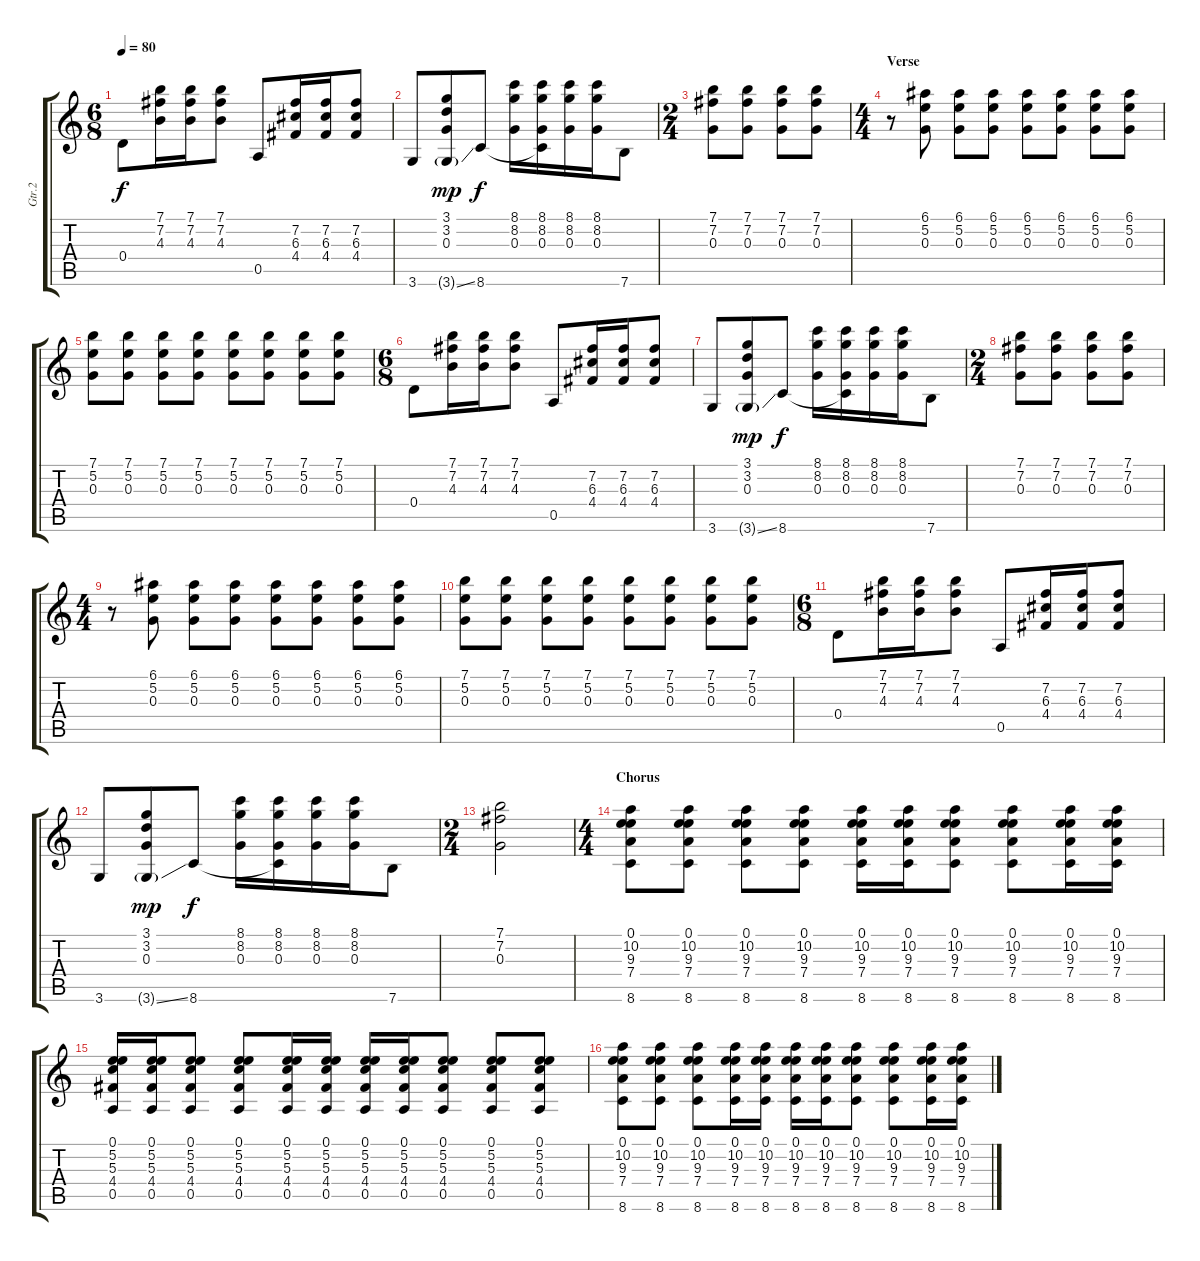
\track ("Gtr.2" "Gtr.2") {instrument acousticguitarsteel}
\staff {score tabs}
\tuning (E4 B3 G3 D3 A2 E2) {hide}
\ts (6 8)
\tempo 80
\clef g2
\ks c
0.4.8{dy f} (7.1 7.2 4.3).16 (7.1 7.2 4.3).16 (7.1 7.2 4.3).8 0.5.8 (7.2 6.3 4.4).16 (7.2 6.3 4.4).16 (7.2 6.3 4.4).8 |
3.6.8 (3.1 3.2 0.3 3.6{ss g}).8{dy mp} 8.6.8{dy f} (8.1 8.2 0.3).16 (8.1 8.2 0.3 8.6{t}).16 (8.1 8.2 0.3).16 (8.1 8.2 0.3).16 7.6.8 |
\ts (2 4)
(7.1 7.2 0.3).8 (7.1 7.2 0.3).8 (7.1 7.2 0.3).8 (7.1 7.2 0.3).8 |
\ts (4 4)
\section ("" "Verse")
r.8 (6.1 5.2 0.3).8 (6.1 5.2 0.3).8 (6.1 5.2 0.3).8 (6.1 5.2 0.3).8 (6.1 5.2 0.3).8 (6.1 5.2 0.3).8 (6.1 5.2 0.3).8 |
(7.1 5.2 0.3).8 (7.1 5.2 0.3).8 (7.1 5.2 0.3).8 (7.1 5.2 0.3).8 (7.1 5.2 0.3).8 (7.1 5.2 0.3).8 (7.1 5.2 0.3).8 (7.1 5.2 0.3).8 |
\ts (6 8)
0.4.8 (7.1 7.2 4.3).16 (7.1 7.2 4.3).16 (7.1 7.2 4.3).8 0.5.8 (7.2 6.3 4.4).16 (7.2 6.3 4.4).16 (7.2 6.3 4.4).8 |
3.6.8 (3.1 3.2 0.3 3.6{ss g}).8{dy mp} 8.6.8{dy f} (8.1 8.2 0.3).16 (8.1 8.2 0.3 8.6{t}).16 (8.1 8.2 0.3).16 (8.1 8.2 0.3).16 7.6.8 |
\ts (2 4)
(7.1 7.2 0.3).8 (7.1 7.2 0.3).8 (7.1 7.2 0.3).8 (7.1 7.2 0.3).8 |
\ts (4 4)
r.8 (6.1 5.2 0.3).8 (6.1 5.2 0.3).8 (6.1 5.2 0.3).8 (6.1 5.2 0.3).8 (6.1 5.2 0.3).8 (6.1 5.2 0.3).8 (6.1 5.2 0.3).8 |
(7.1 5.2 0.3).8 (7.1 5.2 0.3).8 (7.1 5.2 0.3).8 (7.1 5.2 0.3).8 (7.1 5.2 0.3).8 (7.1 5.2 0.3).8 (7.1 5.2 0.3).8 (7.1 5.2 0.3).8 |
\ts (6 8)
0.4.8 (7.1 7.2 4.3).16 (7.1 7.2 4.3).16 (7.1 7.2 4.3).8 0.5.8 (7.2 6.3 4.4).16 (7.2 6.3 4.4).16 (7.2 6.3 4.4).8 |
3.6.8 (3.1 3.2 0.3 3.6{ss g}).8{dy mp} 8.6.8{dy f} (8.1 8.2 0.3).16 (8.1 8.2 0.3 8.6{t}).16 (8.1 8.2 0.3).16 (8.1 8.2 0.3).16 7.6.8 |
\ts (2 4)
(7.1 7.2 0.3).2 |
\ts (4 4)
\section ("" "Chorus")
(0.1 10.2 9.3 7.4 8.6).8 (0.1 10.2 9.3 7.4 8.6).8 (0.1 10.2 9.3 7.4 8.6).8 (0.1 10.2 9.3 7.4 8.6).8 (0.1 10.2 9.3 7.4 8.6).16 (0.1 10.2 9.3 7.4 8.6).16 (0.1 10.2 9.3 7.4 8.6).8 (0.1 10.2 9.3 7.4 8.6).8 (0.1 10.2 9.3 7.4 8.6).16 (0.1 10.2 9.3 7.4 8.6).16 |
(0.1 5.2 5.3 4.4 0.5).16 (0.1 5.2 5.3 4.4 0.5).16 (0.1 5.2 5.3 4.4 0.5).8 (0.1 5.2 5.3 4.4 0.5).8 (0.1 5.2 5.3 4.4 0.5).16 (0.1 5.2 5.3 4.4 0.5).16 (0.1 5.2 5.3 4.4 0.5).16 (0.1 5.2 5.3 4.4 0.5).16 (0.1 5.2 5.3 4.4 0.5).8 (0.1 5.2 5.3 4.4 0.5).8 (0.1 5.2 5.3 4.4 0.5).8 |
(0.1 10.2 9.3 7.4 8.6).8 (0.1 10.2 9.3 7.4 8.6).8 (0.1 10.2 9.3 7.4 8.6).8 (0.1 10.2 9.3 7.4 8.6).16 (0.1 10.2 9.3 7.4 8.6).16 (0.1 10.2 9.3 7.4 8.6).16 (0.1 10.2 9.3 7.4 8.6).16 (0.1 10.2 9.3 7.4 8.6).8 (0.1 10.2 9.3 7.4 8.6).8 (0.1 10.2 9.3 7.4 8.6).16 (0.1 10.2 9.3 7.4 8.6).16
